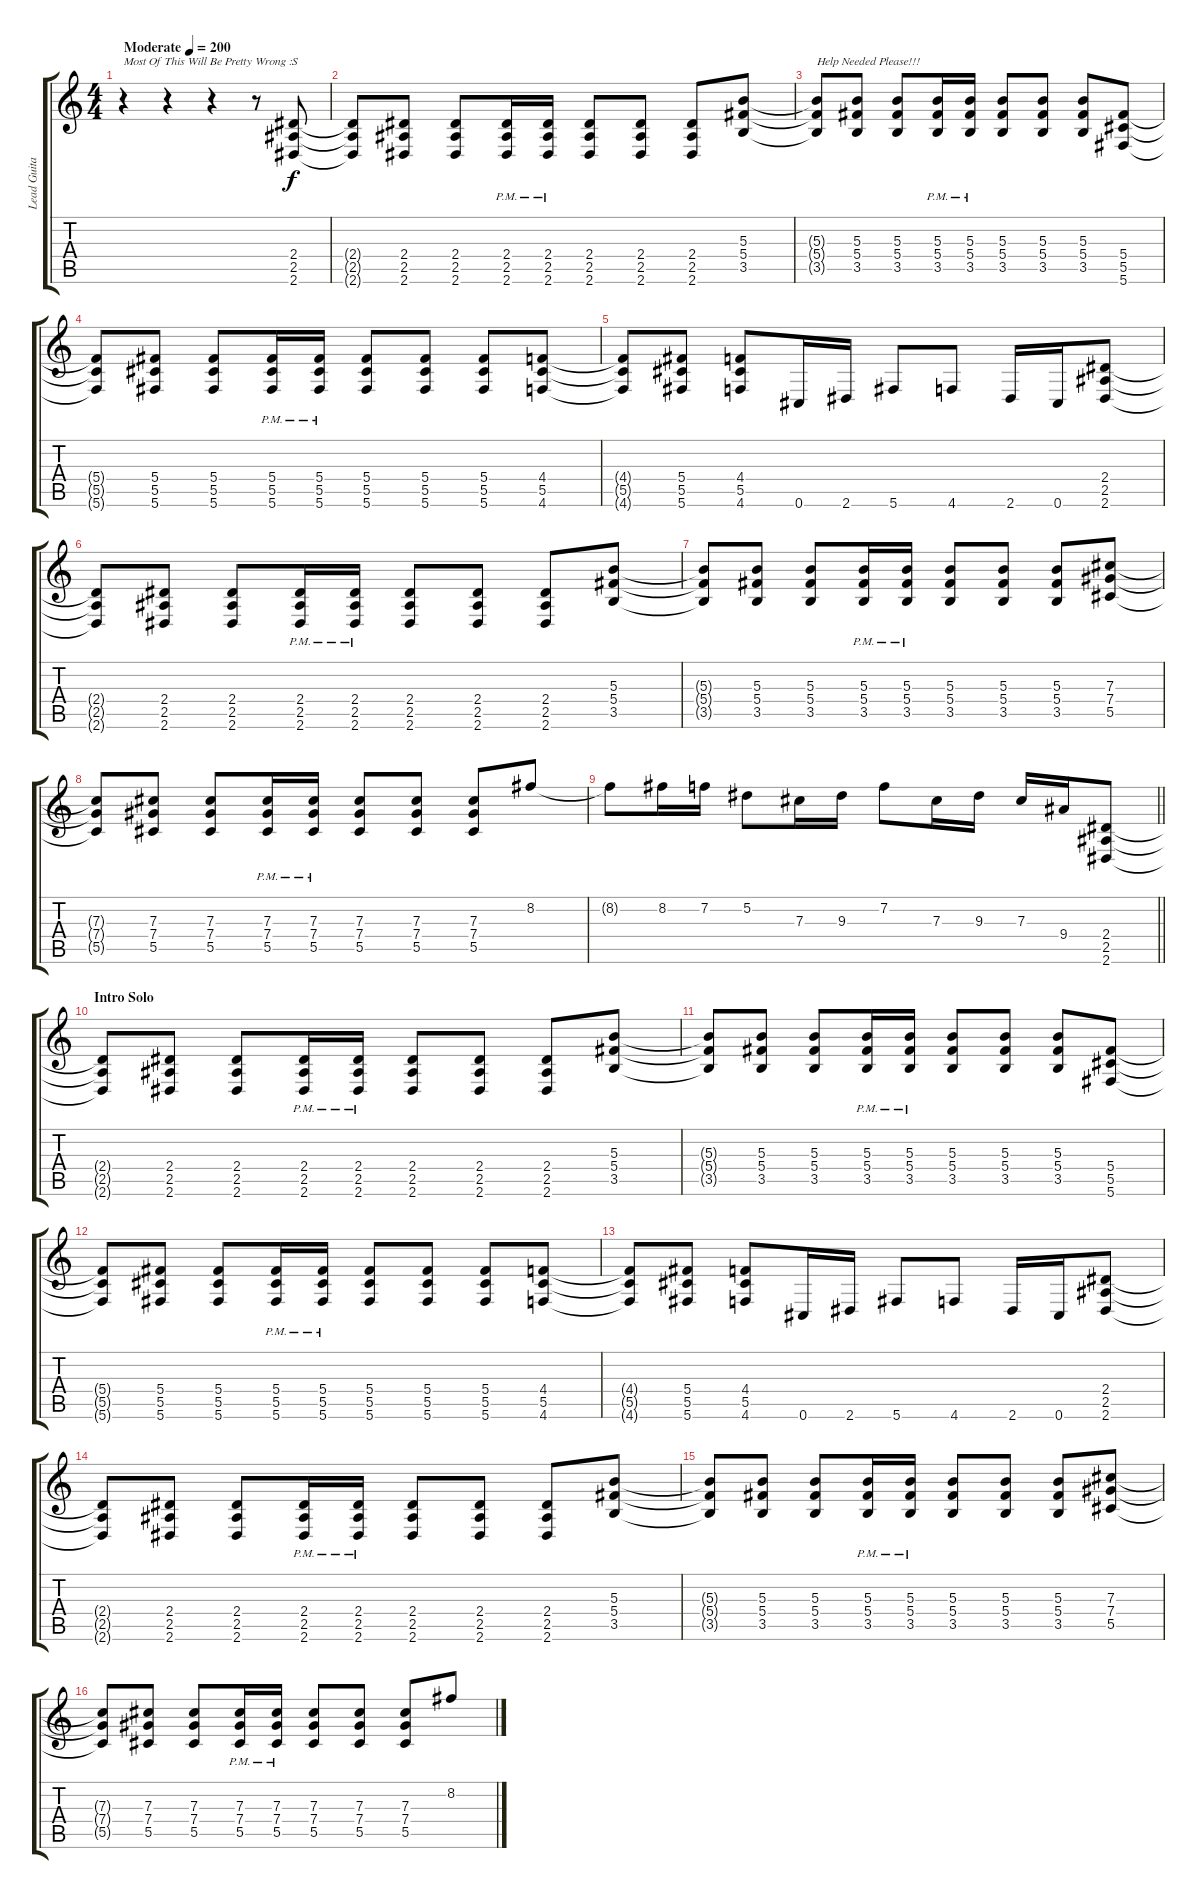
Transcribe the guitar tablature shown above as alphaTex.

\track ("Lead Guitar" "Lead Guita") {instrument distortionguitar}
\staff {score tabs}
\tuning (Eb4 Bb3 Gb3 Db3 Ab2 Db2) {hide}
\ts (4 4)
\tempo (200 "Moderate")
\clef g2
\ks c
r.4{txt "Most Of This Will Be Pretty Wrong :S" dy f instrument distortionguitar} r.4 r.4 r.8 (2.4 2.5 2.6).8 |
(2.4{t} 2.5{t} 2.6{t}).8 (2.4 2.5 2.6).8 (2.4 2.5 2.6).8 (2.4{pm} 2.5{pm} 2.6{pm}).16 (2.4{pm} 2.5{pm} 2.6{pm}).16 (2.4 2.5 2.6).8 (2.4 2.5 2.6).8 (2.4 2.5 2.6).8 (5.3 5.4 3.5).8 |
(5.3{t} 5.4{t} 3.5{t}).8{txt "Help Needed Please!!!"} (5.3 5.4 3.5).8 (5.3 5.4 3.5).8 (5.3{pm} 5.4{pm} 3.5{pm}).16 (5.3{pm} 5.4{pm} 3.5{pm}).16 (5.3 5.4 3.5).8 (5.3 5.4 3.5).8 (5.3 5.4 3.5).8 (5.4 5.5 5.6).8 |
(5.4{t} 5.5{t} 5.6{t}).8 (5.4 5.5 5.6).8 (5.4 5.5 5.6).8 (5.4{pm} 5.5{pm} 5.6{pm}).16 (5.4{pm} 5.5{pm} 5.6{pm}).16 (5.4 5.5 5.6).8 (5.4 5.5 5.6).8 (5.4 5.5 5.6).8 (4.4 5.5 4.6).8 |
(4.4{t} 5.5{t} 4.6{t}).8 (5.4 5.5 5.6).8 (4.4 5.5 4.6).8 0.6.16 2.6.16 5.6.8 4.6.8 2.6.16 0.6.16 (2.4 2.5 2.6).8 |
(2.4{t} 2.5{t} 2.6{t}).8 (2.4 2.5 2.6).8 (2.4 2.5 2.6).8 (2.4{pm} 2.5{pm} 2.6{pm}).16 (2.4{pm} 2.5{pm} 2.6{pm}).16 (2.4 2.5 2.6).8 (2.4 2.5 2.6).8 (2.4 2.5 2.6).8 (5.3 5.4 3.5).8 |
(5.3{t} 5.4{t} 3.5{t}).8 (5.3 5.4 3.5).8 (5.3 5.4 3.5).8 (5.3{pm} 5.4{pm} 3.5{pm}).16 (5.3{pm} 5.4{pm} 3.5{pm}).16 (5.3 5.4 3.5).8 (5.3 5.4 3.5).8 (5.3 5.4 3.5).8 (7.3 7.4 5.5).8 |
(7.3{t} 7.4{t} 5.5{t}).8 (7.3 7.4 5.5).8 (7.3 7.4 5.5).8 (7.3{pm} 7.4{pm} 5.5{pm}).16 (7.3{pm} 7.4{pm} 5.5{pm}).16 (7.3 7.4 5.5).8 (7.3 7.4 5.5).8 (7.3 7.4 5.5).8 8.2.8 |
\barLineRight lightlight
8.2{t}.8 8.2.16 7.2.16 5.2.8 7.3.16 9.3.16 7.2.8 7.3.16 9.3.16 7.3.16 9.4.16 (2.4 2.5 2.6).8 |
\section ("" "Intro Solo")
(2.4{t} 2.5{t} 2.6{t}).8 (2.4 2.5 2.6).8 (2.4 2.5 2.6).8 (2.4{pm} 2.5{pm} 2.6{pm}).16 (2.4{pm} 2.5{pm} 2.6{pm}).16 (2.4 2.5 2.6).8 (2.4 2.5 2.6).8 (2.4 2.5 2.6).8 (5.3 5.4 3.5).8 |
(5.3{t} 5.4{t} 3.5{t}).8 (5.3 5.4 3.5).8 (5.3 5.4 3.5).8 (5.3{pm} 5.4{pm} 3.5{pm}).16 (5.3{pm} 5.4{pm} 3.5{pm}).16 (5.3 5.4 3.5).8 (5.3 5.4 3.5).8 (5.3 5.4 3.5).8 (5.4 5.5 5.6).8 |
(5.4{t} 5.5{t} 5.6{t}).8 (5.4 5.5 5.6).8 (5.4 5.5 5.6).8 (5.4{pm} 5.5{pm} 5.6{pm}).16 (5.4{pm} 5.5{pm} 5.6{pm}).16 (5.4 5.5 5.6).8 (5.4 5.5 5.6).8 (5.4 5.5 5.6).8 (4.4 5.5 4.6).8 |
(4.4{t} 5.5{t} 4.6{t}).8 (5.4 5.5 5.6).8 (4.4 5.5 4.6).8 0.6.16 2.6.16 5.6.8 4.6.8 2.6.16 0.6.16 (2.4 2.5 2.6).8 |
(2.4{t} 2.5{t} 2.6{t}).8 (2.4 2.5 2.6).8 (2.4 2.5 2.6).8 (2.4{pm} 2.5{pm} 2.6{pm}).16 (2.4{pm} 2.5{pm} 2.6{pm}).16 (2.4 2.5 2.6).8 (2.4 2.5 2.6).8 (2.4 2.5 2.6).8 (5.3 5.4 3.5).8 |
(5.3{t} 5.4{t} 3.5{t}).8 (5.3 5.4 3.5).8 (5.3 5.4 3.5).8 (5.3{pm} 5.4{pm} 3.5{pm}).16 (5.3{pm} 5.4{pm} 3.5{pm}).16 (5.3 5.4 3.5).8 (5.3 5.4 3.5).8 (5.3 5.4 3.5).8 (7.3 7.4 5.5).8 |
(7.3{t} 7.4{t} 5.5{t}).8 (7.3 7.4 5.5).8 (7.3 7.4 5.5).8 (7.3{pm} 7.4{pm} 5.5{pm}).16 (7.3{pm} 7.4{pm} 5.5{pm}).16 (7.3 7.4 5.5).8 (7.3 7.4 5.5).8 (7.3 7.4 5.5).8 8.2.8
